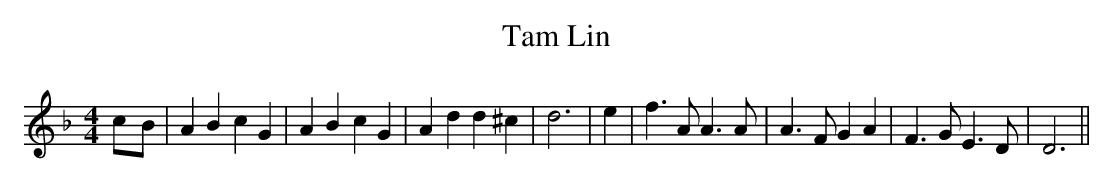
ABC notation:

X:1
T:Tam Lin
M:4/4
L:1/4
K:F
c/2-B/2| A B c G| A B c G| A d d ^c| d3| e| f3/2 A/2 A3/2 A/2| A3/2 F/2 G A|\
 F3/2 G/2 E3/2 D/2| D3||
